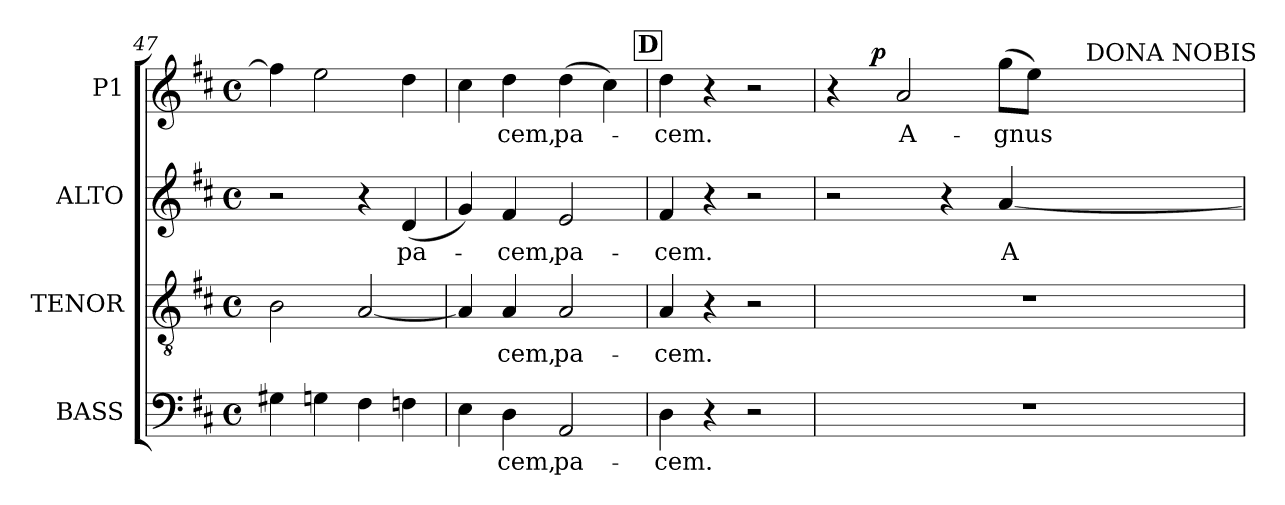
**kern	**text	**kern	**text	**kern	**text	**kern	**text	**dynam
*part4	*part4	*part3	*part3	*part2	*part2	*part1	*part1	*part1
*staff4	*staff4	*staff3	*staff3	*staff2	*staff2	*staff1	*staff1	*staff1
*I"BASS	*	*I"TENOR	*	*I"ALTO	*	*I"P1	*	*
*clefF4	*	*clefGv2	*	*clefG2	*	*clefG2	*	*
*	*	*ITrd7c12	*	*	*	*	*	*
*k[f#c#]	*	*k[f#c#]	*	*k[f#c#]	*	*k[f#c#]	*	*
*D:	*	*D:	*	*D:	*	*D:	*	*
*M4/4	*	*M4/4	*	*M4/4	*	*M4/4	*	*
*met(c)	*	*met(c)	*	*met(c)	*	*met(c)	*	*
=47	=47	=47	=47	=47	=47	=47	=47	=47
4G#Xi\	.	2BBi\	.	2r	.	4ff#i\]	.	.
4Gni\	.	.	.	.	.	2eei\	.	.
4F#i\	.	[2AAi/	.	4r	.	.	.	.
!	!	!	!	!	!LO:LY:b:color=#000000	!	!	!
4Fni\	.	.	.	(4di/	pa-	4ddi\	.	.
!!LO:PB:g=z
=48	=48	=48	=48	=48	=48	=48	=48	=48
4Ei\	.	4AAi/]	.	4gi/)	.	4cc#i\	.	.
!	!LO:LY:b:color=#000000	!	!	!	!	!	!	!
!	!	!	!LO:LY:b:color=#000000	!	!	!	!	!
!	!	!	!	!	!LO:LY:b:color=#000000	!	!	!
!	!	!	!	!	!	!	!LO:LY:b:color=#000000	!
4Di\	-cem,	4AAi/	-cem,	4f#i/	-cem,	4ddi\	-cem,	.
!	!LO:LY:b:color=#000000	!	!	!	!	!	!	!
!	!	!	!LO:LY:b:color=#000000	!	!	!	!	!
!	!	!	!	!	!LO:LY:b:color=#000000	!	!	!
!	!	!	!	!	!	!	!LO:LY:b:color=#000000	!
2AAi/	pa-	2AAi/	pa-	2ei/	pa-	(4ddi\	pa-	.
.	.	.	.	.	.	4cc#i\)	.	.
!!LO:REH:place=s1:B:color=#000000:enc=box:fs=17.1407:t=D
=49	=49	=49	=49	=49	=49	=49	=49	=49
!	!LO:LY:b:color=#000000	!	!	!	!	!	!	!
!	!	!	!LO:LY:b:color=#000000	!	!	!	!	!
!	!	!	!	!	!LO:LY:b:color=#000000	!	!	!
!	!	!	!	!	!	!	!LO:LY:b:color=#000000	!
4Di\	-cem.	4AAi/	-cem.	4f#i/	-cem.	4ddi\	-cem.	.
4r	.	4r	.	4r	.	4r	.	.
2r	.	2r	.	2r	.	2r	.	.
=50	=50	=50	=50	=50	=50	=50	=50	=50
*	*	*	*	*	*	*^	*	*
*	*	*	*	*	*	*	*^	*	*
1r	.	1r	.	2r	.	4r	8ryy	2ryy	.	.
.	.	.	.	.	.	.	64ryy	.	.	.
.	.	.	.	.	.	.	128ryy	.	.	.
.	.	.	.	.	.	.	512ryy	.	.	.
.	.	.	.	.	.	.	2ryy	.	.	p
!	!	!	!	!	!	!	!	!	!LO:LY:b:color=#000000	!
.	.	.	.	.	.	2ai/	.	.	A-	.
.	.	.	.	4r	.	.	.	4ryy	.	.
.	.	.	.	.	.	.	4ryy	.	.	.
!	!	!	!	!	!LO:LY:b:color=#000000	!	!	!	!	!
!	!	!	!	!	!	!	!	!	!LO:LY:b:color=#000000	!
.	.	.	.	[4ai/	A-	(8ggi\L	.	8ryy	-gnus	.
.	.	.	.	.	.	8eei\J)	.	16ryy	.	.
.	.	.	.	.	.	.	16ryy	.	.	.
.	.	.	.	.	.	.	.	32ryy	.	.
.	.	.	.	.	.	.	32ryy	.	.	.
.	.	.	.	.	.	.	.	64ryy	.	.
.	.	.	.	.	.	.	.	128...ryy	.	.
.	.	.	.	.	.	.	256.ryy	.	.	.
!	!	!	!	!	!	!	!	!LO:TX:a:t=DONA NOBIS	!	!
.	.	.	.	.	.	.	.	1024ryy	.	.
*	*	*	*	*	*	*v	*v	*v	*	*
=	=	=	=	=	=	=	=	=
*-	*-	*-	*-	*-	*-	*-	*-	*-
